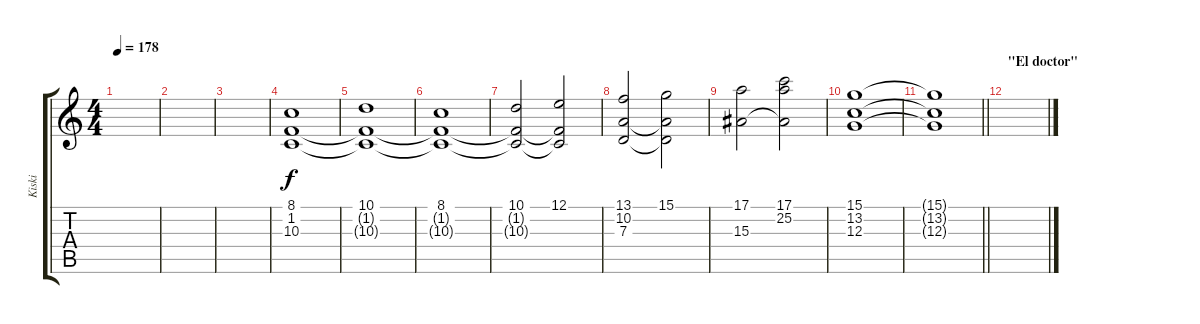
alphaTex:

\track ("Kiski" "Kiski") {instrument accordion}
\staff {score tabs}
\tuning (E4 B3 G3 D3 A2 E2) {hide}
\ts (4 4)
\tempo 178
\clef g2
\ks c
|
|
|
(8.1 1.2 10.3).1{instrument stringensemble1} |
(10.1 1.2{t} 10.3{t}).1 |
(8.1 1.2{t} 10.3{t}).1 |
(10.1 1.2{t} 10.3{t}).2 (12.1 1.2{t} 10.3{t}).2 |
(13.1 10.2 7.3).2 (15.1 10.2{t} 7.3{t}).2 |
(17.1 15.3).2 (17.1 25.2 15.3{t}).2 |
(15.1 13.2 12.3).1{dy f} |
\barLineRight lightlight
(15.1{t} 13.2{t} 12.3{t}).1 |
\section ("" "\"El doctor\"")
